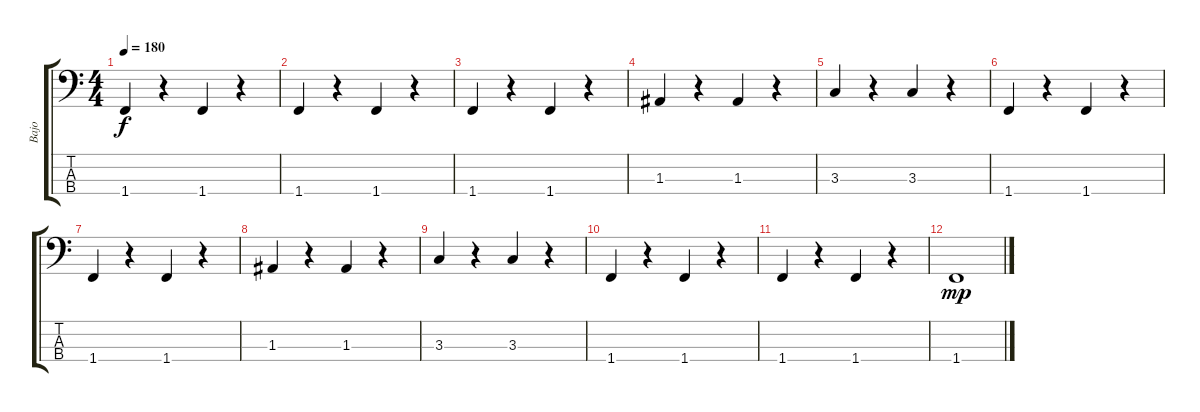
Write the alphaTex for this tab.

\track ("Bajo" "Bajo") {instrument electricbassfinger}
\staff {score tabs}
\tuning (G2 D2 A1 E1) {hide}
\ts (4 4)
\tempo 180
\clef f4
\ks c
1.4.4{dy f} r.4 1.4.4 r.4 |
1.4.4 r.4 1.4.4 r.4 |
1.4.4 r.4 1.4.4 r.4 |
1.3.4 r.4 1.3.4 r.4 |
3.3.4 r.4 3.3.4 r.4 |
1.4.4 r.4 1.4.4 r.4 |
1.4.4 r.4 1.4.4 r.4 |
1.3.4 r.4 1.3.4 r.4 |
3.3.4 r.4 3.3.4 r.4 |
1.4.4 r.4 1.4.4 r.4 |
1.4.4 r.4 1.4.4 r.4 |
1.4.1{dy mp}
